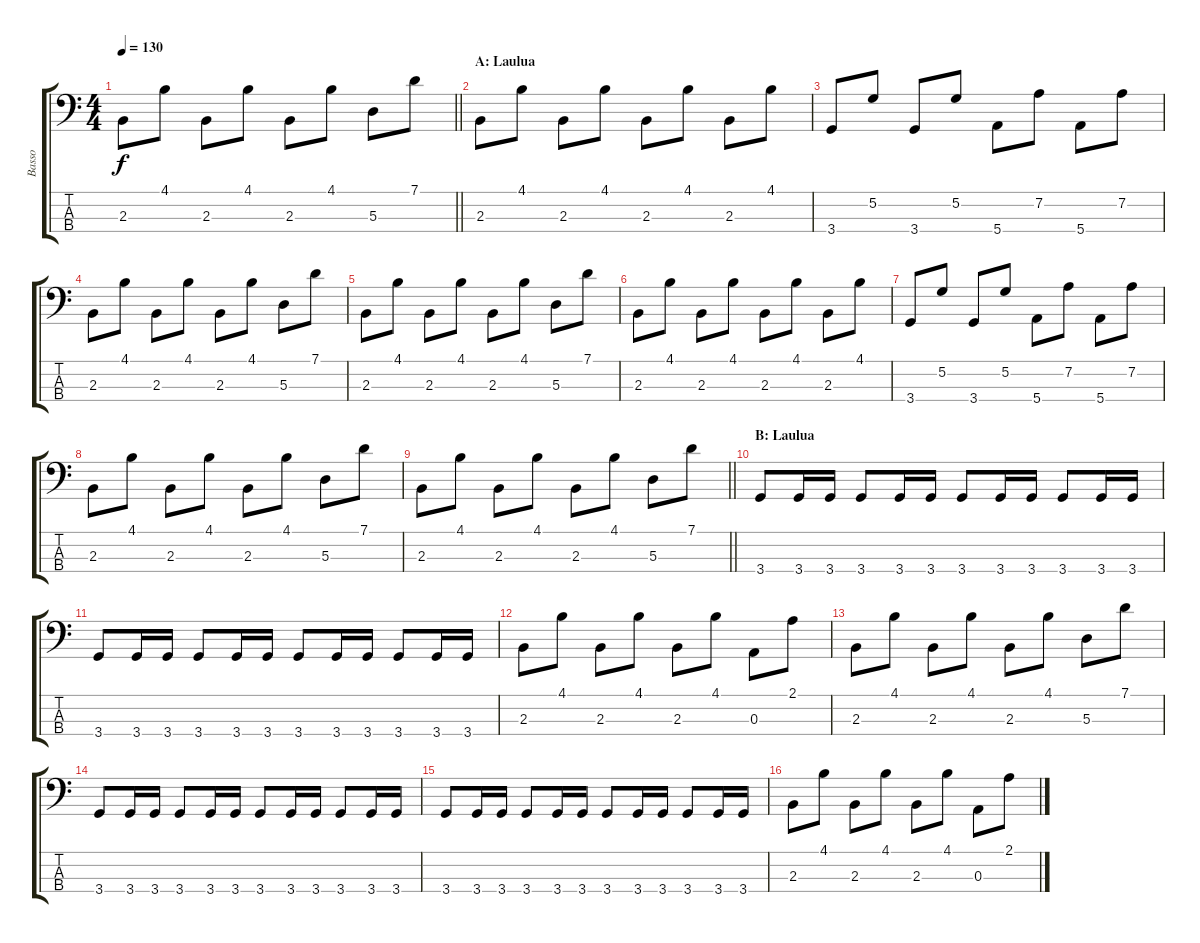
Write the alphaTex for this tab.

\track ("Basso" "Basso") {solo instrument electricbasspick}
\staff {score tabs}
\tuning (G2 D2 A1 E1) {hide}
\ts (4 4)
\tempo 130
\clef f4
\barLineRight lightlight
\ks c
2.3.8{dy f} 4.1.8 2.3.8 4.1.8 2.3.8 4.1.8 5.3.8 7.1.8 |
\section ("" "A: Laulua")
2.3.8 4.1.8 2.3.8 4.1.8 2.3.8 4.1.8 2.3.8 4.1.8 |
3.4.8 5.2.8 3.4.8 5.2.8 5.4.8 7.2.8 5.4.8 7.2.8 |
2.3.8 4.1.8 2.3.8 4.1.8 2.3.8 4.1.8 5.3.8 7.1.8 |
2.3.8 4.1.8 2.3.8 4.1.8 2.3.8 4.1.8 5.3.8 7.1.8 |
2.3.8 4.1.8 2.3.8 4.1.8 2.3.8 4.1.8 2.3.8 4.1.8 |
3.4.8 5.2.8 3.4.8 5.2.8 5.4.8 7.2.8 5.4.8 7.2.8 |
2.3.8 4.1.8 2.3.8 4.1.8 2.3.8 4.1.8 5.3.8 7.1.8 |
\barLineRight lightlight
2.3.8 4.1.8 2.3.8 4.1.8 2.3.8 4.1.8 5.3.8 7.1.8 |
\section ("" "B: Laulua")
3.4.8 3.4.16 3.4.16 3.4.8 3.4.16 3.4.16 3.4.8 3.4.16 3.4.16 3.4.8 3.4.16 3.4.16 |
3.4.8 3.4.16 3.4.16 3.4.8 3.4.16 3.4.16 3.4.8 3.4.16 3.4.16 3.4.8 3.4.16 3.4.16 |
2.3.8 4.1.8 2.3.8 4.1.8 2.3.8 4.1.8 0.3.8 2.1.8 |
2.3.8 4.1.8 2.3.8 4.1.8 2.3.8 4.1.8 5.3.8 7.1.8 |
3.4.8 3.4.16 3.4.16 3.4.8 3.4.16 3.4.16 3.4.8 3.4.16 3.4.16 3.4.8 3.4.16 3.4.16 |
3.4.8 3.4.16 3.4.16 3.4.8 3.4.16 3.4.16 3.4.8 3.4.16 3.4.16 3.4.8 3.4.16 3.4.16 |
2.3.8 4.1.8 2.3.8 4.1.8 2.3.8 4.1.8 0.3.8 2.1.8
